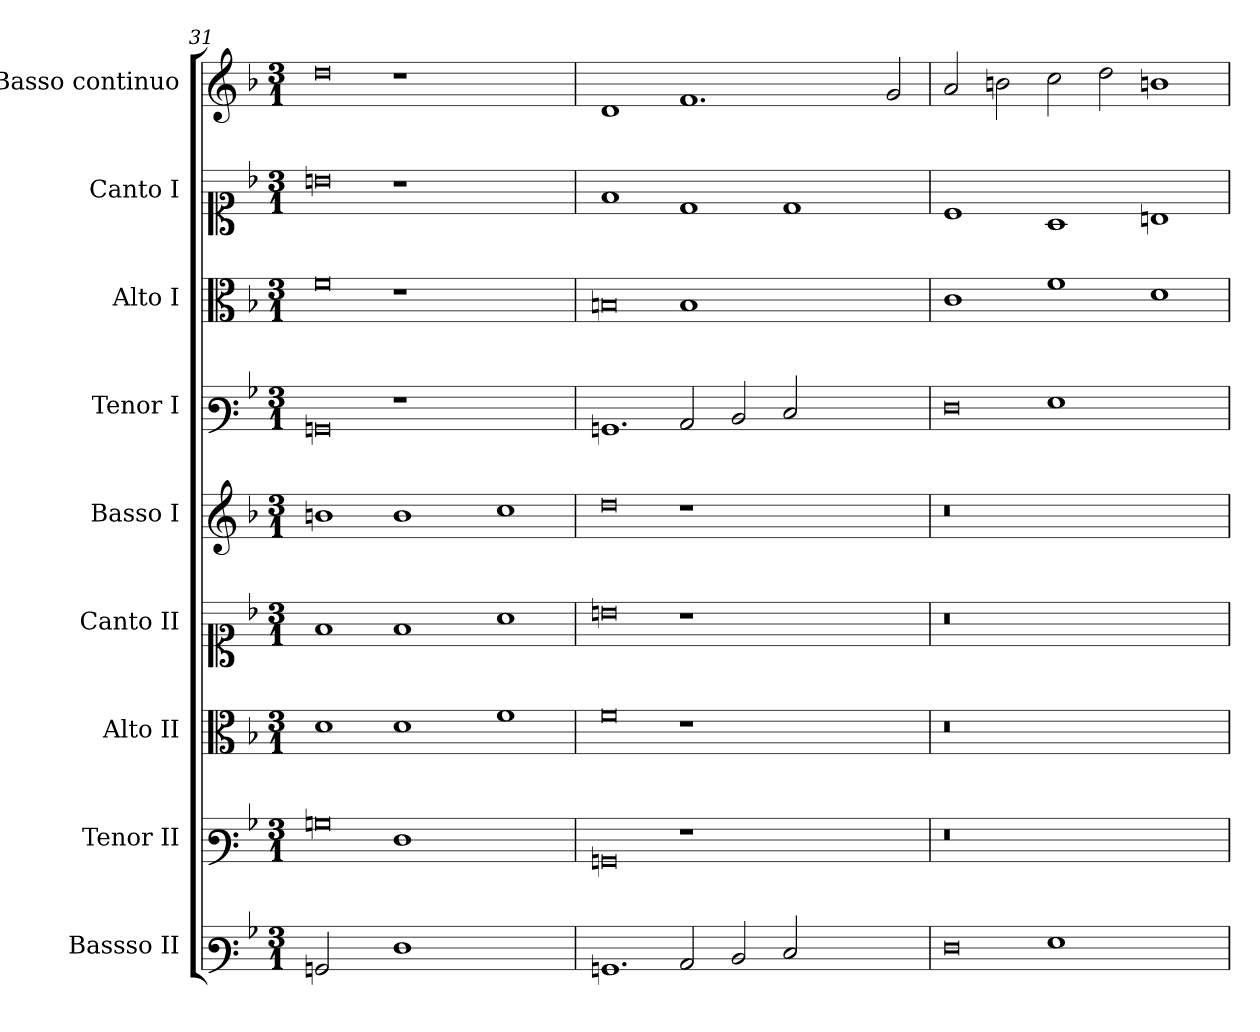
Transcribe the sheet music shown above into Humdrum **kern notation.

**kern	**kern	**kern	**kern	**kern	**kern	**kern	**kern	**kern
*part9	*part8	*part7	*part6	*part5	*part4	*part3	*part2	*part1
*staff9	*staff8	*staff7	*staff6	*staff5	*staff4	*staff3	*staff2	*staff1
*I"Bassso II	*I"Tenor II	*I"Alto II	*I"Canto II	*I"Basso I	*I"Tenor I	*I"Alto I	*I"Canto I	*I"Basso continuo
*	*I'T	*I'A	*	*I'B	*I'T	*I'A	*	*I'B
*clefF3	*clefF3	*clefC3	*clefC1	*clefG2	*clefF3	*clefC3	*clefC1	*clefG2
*k[b-]	*k[b-]	*k[b-]	*k[b-]	*k[b-]	*k[b-]	*k[b-]	*k[b-]	*k[b-]
*F:	*F:	*F:	*F:	*F:	*F:	*F:	*F:	*F:
*M3/1	*M3/1	*M3/1	*M3/1	*M3/1	*M3/1	*M3/1	*M3/1	*M3/1
=31	=31	=31	=31	=31	=31	=31	=31	=31
!	!LO:N:vis=0	!LO:N:vis=1	!LO:N:vis=1	!LO:N:vis=1	!LO:N:vis=0	!LO:N:vis=0	!LO:N:vis=0	!LO:N:vis=0
2BBn	2Bn	2d	2f	2bn	2BBn	2f	2bn	2dd
!LO:N:vis=1	!LO:N:vis=1	!LO:N:vis=1	!LO:N:vis=1	!LO:N:vis=1	!LO:N:vis=1	!LO:N:vis=1	!LO:N:vis=1	!LO:N:vis=1
4F	4F	2d	2f	2b	4r	4r	4r	4r
2.ryy	2.ryy	.	.	.	2.ryy	2.ryy	2.ryy	2.ryy
!	!	!LO:N:vis=1	!LO:N:vis=1	!LO:N:vis=1	!	!	!	!
.	.	2f	2a	2cc	.	.	.	.
=32	=32	=32	=32	=32	=32	=32	=32	=32
!LO:N:vis=1.	!LO:N:vis=0	!LO:N:vis=0	!LO:N:vis=0	!LO:N:vis=0	!LO:N:vis=1.	!LO:N:vis=0	!LO:N:vis=1	!LO:N:vis=1
2BBn	2BBn	2f	2bn	2dd	2BBn	2Bn	2f	2d
!LO:N:vis=2	!LO:N:vis=1	!LO:N:vis=1	!LO:N:vis=1	!LO:N:vis=1	!LO:N:vis=2	!LO:N:vis=1	!LO:N:vis=1	!LO:N:vis=1.
4C	4r	4r	4r	4r	4C	4B	2d	1f
!LO:N:vis=2	!	!	!	!	!LO:N:vis=2	!	!	!
4D	2...ryy	2...ryy	2...ryy	2...ryy	4D	2...ryy	.	.
!LO:N:vis=2	!	!	!	!	!LO:N:vis=2	!	!LO:N:vis=1	!
4E	.	.	.	.	4E	.	2d	.
4..ryy	.	.	.	.	4..ryy	.	.	.
!	!	!	!	!	!	!	!	!LO:N:vis=2
.	.	.	.	.	.	.	8.ryy	8.g
=33	=33	=33	=33	=33	=33	=33	=33	=33
!LO:N:vis=0	!LO:N:vis=0	!LO:N:vis=0	!LO:N:vis=0	!LO:N:vis=0	!LO:N:vis=0	!LO:N:vis=1	!LO:N:vis=1	!LO:N:vis=2
2F	1r	1r	1r	1r	2F	2c	2c	4a
!	!	!	!	!	!	!	!	!LO:N:vis=2
.	.	.	.	.	.	.	.	4bn
!LO:N:vis=1	!	!	!	!	!LO:N:vis=1	!LO:N:vis=1	!LO:N:vis=1	!LO:N:vis=2
4G	.	.	.	.	4G	2f	2A	4cc
!	!	!	!	!	!	!	!	!LO:N:vis=2
2.ryy	.	.	.	.	2.ryy	.	.	4dd
!	!	!	!	!	!	!LO:N:vis=1	!LO:N:vis=1	!LO:N:vis=1
.	2ryy	2ryy	2ryy	2ryy	.	2d	2Bn	2bn
=	=	=	=	=	=	=	=	=
*-	*-	*-	*-	*-	*-	*-	*-	*-
